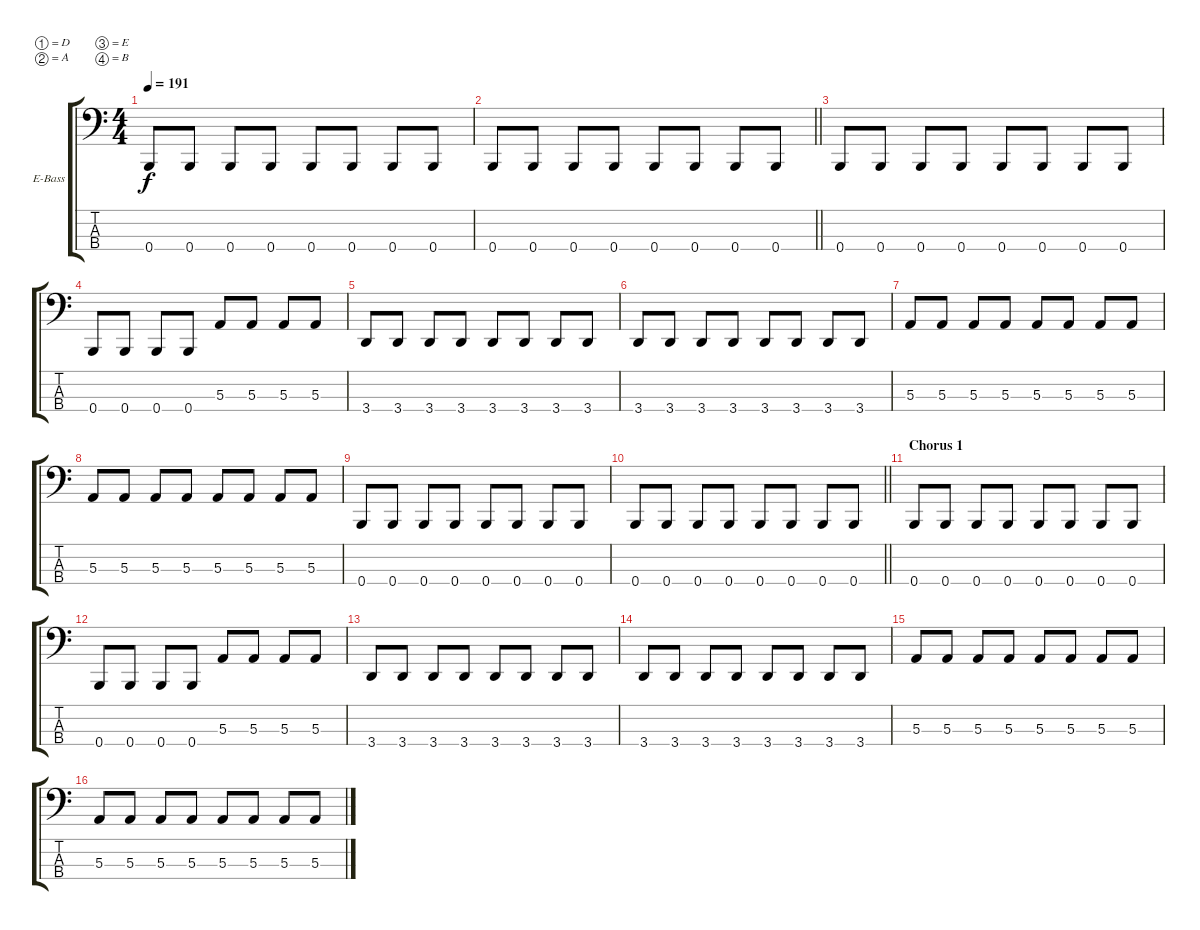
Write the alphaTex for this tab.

\bracketExtendMode groupsimilarinstruments
\firstSystemTrackNameOrientation horizontal
\otherSystemsTrackNameOrientation horizontal
\track ("Bass" "E-Bass") {instrument electricbassfinger}
\staff {score tabs}
\tuning (D2 A1 E1 B0)
\ts (4 4)
\tempo 191
\clef f4
\ks c
0.4.8{dy f} 0.4.8 0.4.8 0.4.8 0.4.8 0.4.8 0.4.8 0.4.8 |
\barLineRight lightlight
0.4.8 0.4.8 0.4.8 0.4.8 0.4.8 0.4.8 0.4.8 0.4.8 |
\section ("" "")
0.4.8 0.4.8 0.4.8 0.4.8 0.4.8 0.4.8 0.4.8 0.4.8 |
0.4.8 0.4.8 0.4.8 0.4.8 5.3.8 5.3.8 5.3.8 5.3.8 |
3.4.8 3.4.8 3.4.8 3.4.8 3.4.8 3.4.8 3.4.8 3.4.8 |
3.4.8 3.4.8 3.4.8 3.4.8 3.4.8 3.4.8 3.4.8 3.4.8 |
5.3.8 5.3.8 5.3.8 5.3.8 5.3.8 5.3.8 5.3.8 5.3.8 |
5.3.8 5.3.8 5.3.8 5.3.8 5.3.8 5.3.8 5.3.8 5.3.8 |
0.4.8 0.4.8 0.4.8 0.4.8 0.4.8 0.4.8 0.4.8 0.4.8 |
\barLineRight lightlight
0.4.8 0.4.8 0.4.8 0.4.8 0.4.8 0.4.8 0.4.8 0.4.8 |
\section ("" "Chorus 1")
0.4.8 0.4.8 0.4.8 0.4.8 0.4.8 0.4.8 0.4.8 0.4.8 |
0.4.8 0.4.8 0.4.8 0.4.8 5.3.8 5.3.8 5.3.8 5.3.8 |
3.4.8 3.4.8 3.4.8 3.4.8 3.4.8 3.4.8 3.4.8 3.4.8 |
3.4.8 3.4.8 3.4.8 3.4.8 3.4.8 3.4.8 3.4.8 3.4.8 |
5.3.8 5.3.8 5.3.8 5.3.8 5.3.8 5.3.8 5.3.8 5.3.8 |
5.3.8 5.3.8 5.3.8 5.3.8 5.3.8 5.3.8 5.3.8 5.3.8
